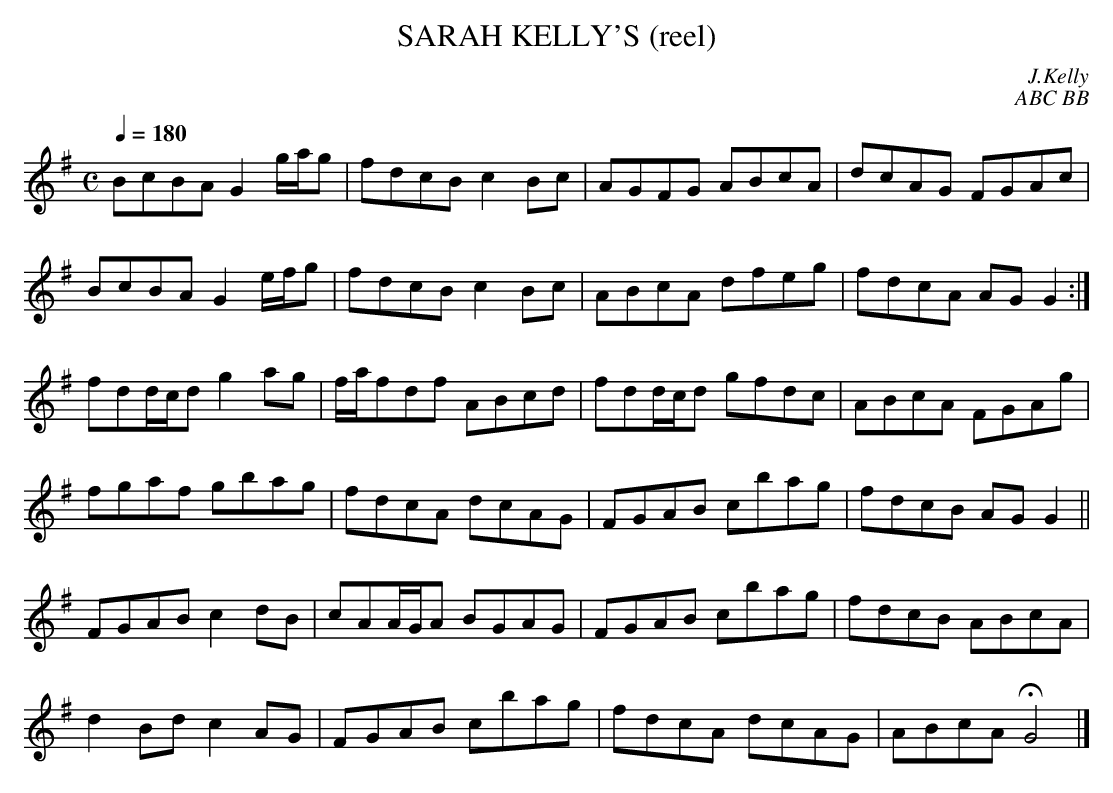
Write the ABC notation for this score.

X:1
T:SARAH KELLY'S (reel)
C:J.Kelly
C:ABC BB
M:C
L:1/8
Q:1/4=180
K:G
BcBA G2g/a/g|fdcB c2Bc|AGFG ABcA|dcAG FGAc|
BcBA G2e/f/g|fdcB c2Bc|ABcA dfeg|fdcA AGG2:|
fdd/c/d g2ag|f/a/fdf ABcd|fdd/c/d gfdc|ABcA FGAg|
fgaf gbag|fdcA dcAG|FGAB cbag|fdcB AGG2 ||
FGAB c2dB|cAA/G/A BGAG|FGAB cbag|fdcB ABcA|
d2Bd c2AG|FGAB cbag|fdcA dcAG|ABcA HG4|]
